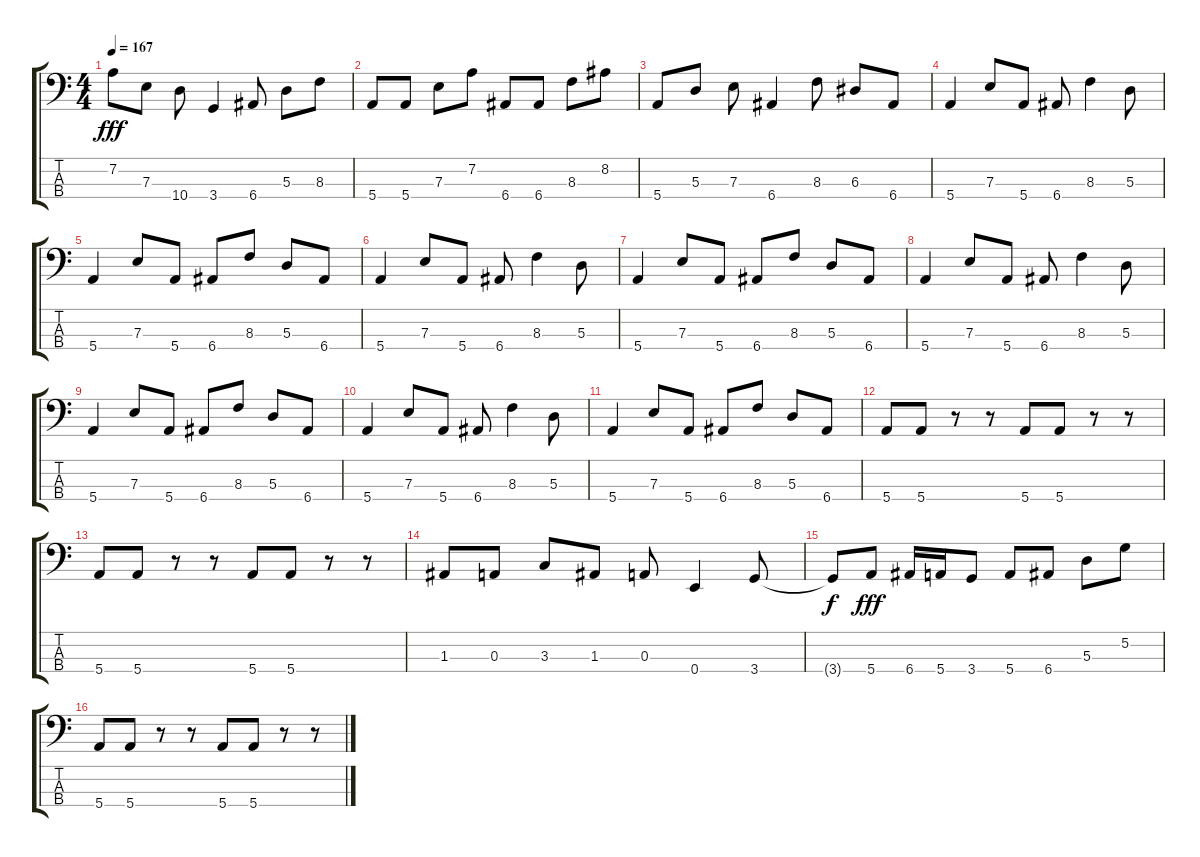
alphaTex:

\track "" {instrument electricbassfinger}
\staff {score tabs}
\tuning (G2 D2 A1 E1) {hide}
\ts (4 4)
\tempo 167
\clef f4
\ks c
7.2.8{dy fff} 7.3.8 10.4.8 3.4.4 6.4.8 5.3.8 8.3.8 |
5.4.8 5.4.8 7.3.8 7.2.8 6.4.8 6.4.8 8.3.8 8.2.8 |
5.4.8 5.3.8 7.3.8 6.4.4 8.3.8 6.3.8 6.4.8 |
5.4.4 7.3.8 5.4.8 6.4.8 8.3.4 5.3.8 |
5.4.4 7.3.8 5.4.8 6.4.8 8.3.8 5.3.8 6.4.8 |
5.4.4 7.3.8 5.4.8 6.4.8 8.3.4 5.3.8 |
5.4.4 7.3.8 5.4.8 6.4.8 8.3.8 5.3.8 6.4.8 |
5.4.4 7.3.8 5.4.8 6.4.8 8.3.4 5.3.8 |
5.4.4 7.3.8 5.4.8 6.4.8 8.3.8 5.3.8 6.4.8 |
5.4.4 7.3.8 5.4.8 6.4.8 8.3.4 5.3.8 |
5.4.4 7.3.8 5.4.8 6.4.8 8.3.8 5.3.8 6.4.8 |
5.4.8 5.4.8 r.8 r.8 5.4.8 5.4.8 r.8 r.8 |
5.4.8 5.4.8 r.8 r.8 5.4.8 5.4.8 r.8 r.8 |
1.3.8 0.3.8 3.3.8 1.3.8 0.3.8 0.4.4 3.4.8 |
3.4{t}.8{dy f} 5.4.8{dy fff} 6.4.16 5.4.16 3.4.8 5.4.8 6.4.8 5.3.8 5.2.8 |
5.4.8 5.4.8 r.8 r.8 5.4.8 5.4.8 r.8 r.8
